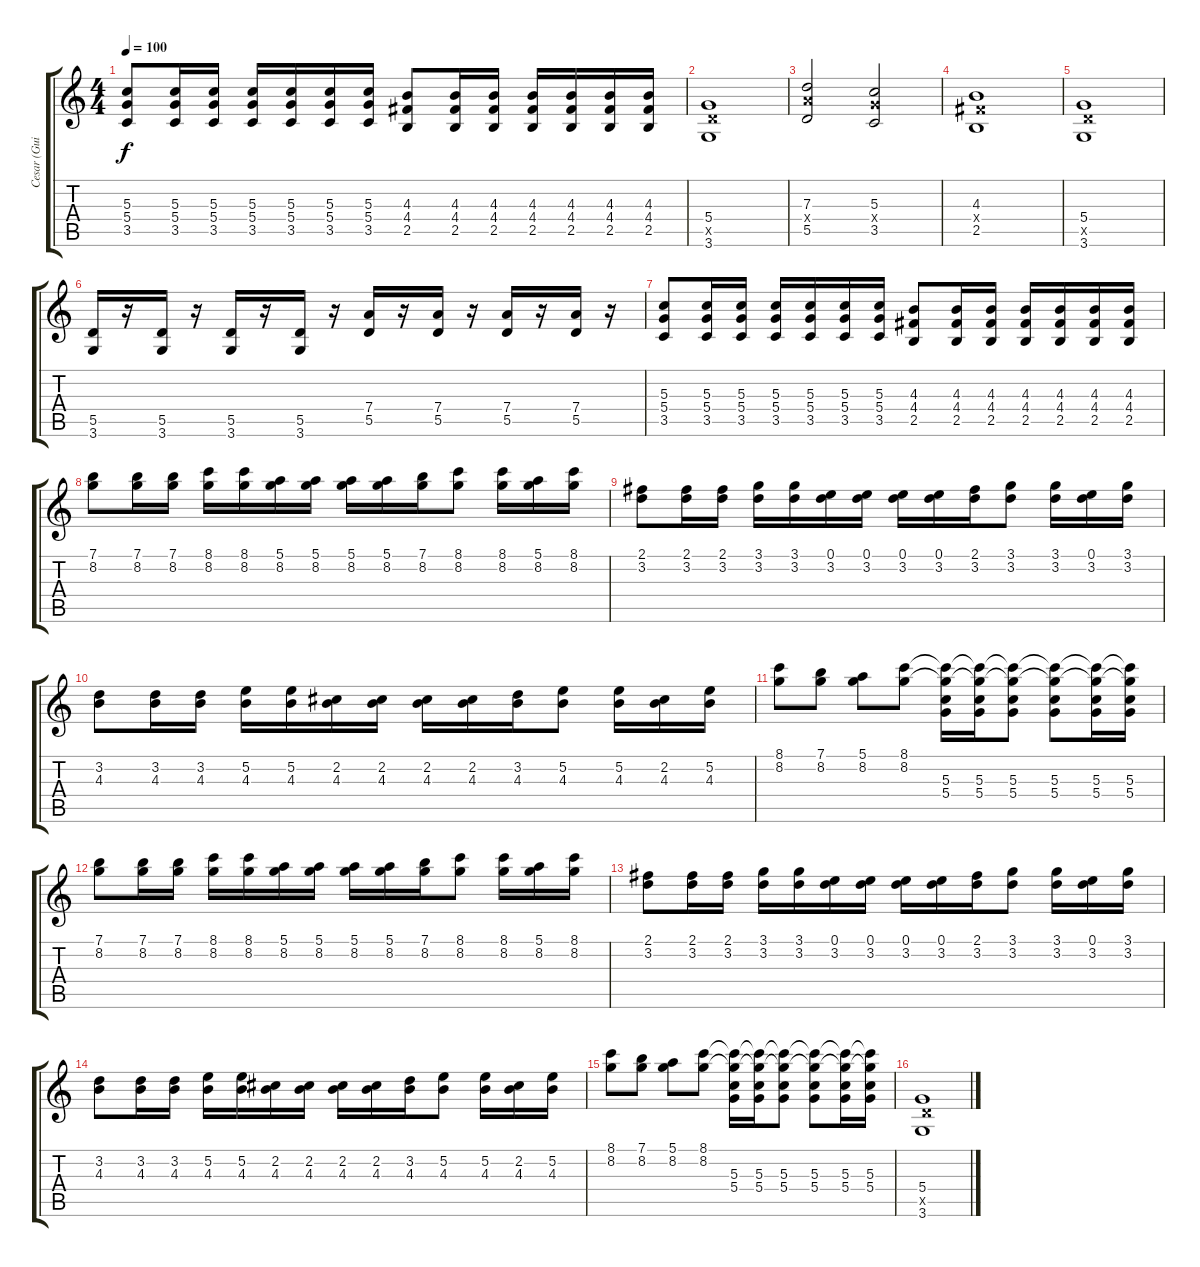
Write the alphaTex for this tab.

\track ("Cesar (Guitar I)" "Cesar (Gui") {instrument distortionguitar}
\staff {score tabs}
\tuning (E4 B3 G3 D3 A2 E2) {hide}
\ts (4 4)
\tempo 100
\clef g2
\ks c
(5.3 5.4 3.5).8{dy f} (5.3 5.4 3.5).16 (5.3 5.4 3.5).16 (5.3 5.4 3.5).16 (5.3 5.4 3.5).16 (5.3 5.4 3.5).16 (5.3 5.4 3.5).16 (4.3 4.4 2.5).8 (4.3 4.4 2.5).16 (4.3 4.4 2.5).16 (4.3 4.4 2.5).16 (4.3 4.4 2.5).16 (4.3 4.4 2.5).16 (4.3 4.4 2.5).16 |
(5.4 5.5{x} 3.6).1 |
(7.3 7.4{x} 5.5).2 (5.3 5.4{x} 3.5).2 |
(4.3 4.4{x} 2.5).1 |
(5.4 5.5{x} 3.6).1 |
(5.5 3.6).16 r.16 (5.5 3.6).16 r.16 (5.5 3.6).16 r.16 (5.5 3.6).16 r.16 (7.4 5.5).16 r.16 (7.4 5.5).16 r.16 (7.4 5.5).16 r.16 (7.4 5.5).16 r.16 |
(5.3 5.4 3.5).8 (5.3 5.4 3.5).16 (5.3 5.4 3.5).16 (5.3 5.4 3.5).16 (5.3 5.4 3.5).16 (5.3 5.4 3.5).16 (5.3 5.4 3.5).16 (4.3 4.4 2.5).8 (4.3 4.4 2.5).16 (4.3 4.4 2.5).16 (4.3 4.4 2.5).16 (4.3 4.4 2.5).16 (4.3 4.4 2.5).16 (4.3 4.4 2.5).16 |
(7.1 8.2).8 (7.1 8.2).16 (7.1 8.2).16 (8.1 8.2).16 (8.1 8.2).16 (5.1 8.2).16 (5.1 8.2).16 (5.1 8.2).16 (5.1 8.2).16 (7.1 8.2).16 (8.1 8.2).8 (8.1 8.2).16 (5.1 8.2).16 (8.1 8.2).16 |
(2.1 3.2).8 (2.1 3.2).16 (2.1 3.2).16 (3.1 3.2).16 (3.1 3.2).16 (0.1 3.2).16 (0.1 3.2).16 (0.1 3.2).16 (0.1 3.2).16 (2.1 3.2).16 (3.1 3.2).8 (3.1 3.2).16 (0.1 3.2).16 (3.1 3.2).16 |
(3.2 4.3).8 (3.2 4.3).16 (3.2 4.3).16 (5.2 4.3).16 (5.2 4.3).16 (2.2 4.3).16 (2.2 4.3).16 (2.2 4.3).16 (2.2 4.3).16 (3.2 4.3).16 (5.2 4.3).8 (5.2 4.3).16 (2.2 4.3).16 (5.2 4.3).16 |
(8.1 8.2).8 (7.1 8.2).8 (5.1 8.2).8 (8.1 8.2).8 (8.1{t} 8.2{t} 5.3 5.4).16 (8.1{t} 8.2{t} 5.3 5.4).16 (8.1{t} 8.2{t} 5.3 5.4).8 (8.1{t} 8.2{t} 5.3 5.4).8 (8.1{t} 8.2{t} 5.3 5.4).16 (8.1{t} 8.2{t} 5.3 5.4).16 |
(7.1 8.2).8 (7.1 8.2).16 (7.1 8.2).16 (8.1 8.2).16 (8.1 8.2).16 (5.1 8.2).16 (5.1 8.2).16 (5.1 8.2).16 (5.1 8.2).16 (7.1 8.2).16 (8.1 8.2).8 (8.1 8.2).16 (5.1 8.2).16 (8.1 8.2).16 |
(2.1 3.2).8 (2.1 3.2).16 (2.1 3.2).16 (3.1 3.2).16 (3.1 3.2).16 (0.1 3.2).16 (0.1 3.2).16 (0.1 3.2).16 (0.1 3.2).16 (2.1 3.2).16 (3.1 3.2).8 (3.1 3.2).16 (0.1 3.2).16 (3.1 3.2).16 |
(3.2 4.3).8 (3.2 4.3).16 (3.2 4.3).16 (5.2 4.3).16 (5.2 4.3).16 (2.2 4.3).16 (2.2 4.3).16 (2.2 4.3).16 (2.2 4.3).16 (3.2 4.3).16 (5.2 4.3).8 (5.2 4.3).16 (2.2 4.3).16 (5.2 4.3).16 |
(8.1 8.2).8 (7.1 8.2).8 (5.1 8.2).8 (8.1 8.2).8 (8.1{t} 8.2{t} 5.3 5.4).16 (8.1{t} 8.2{t} 5.3 5.4).16 (8.1{t} 8.2{t} 5.3 5.4).8 (8.1{t} 8.2{t} 5.3 5.4).8 (8.1{t} 8.2{t} 5.3 5.4).16 (8.1{t} 8.2{t} 5.3 5.4).16 |
(5.4 5.5{x} 3.6).1
